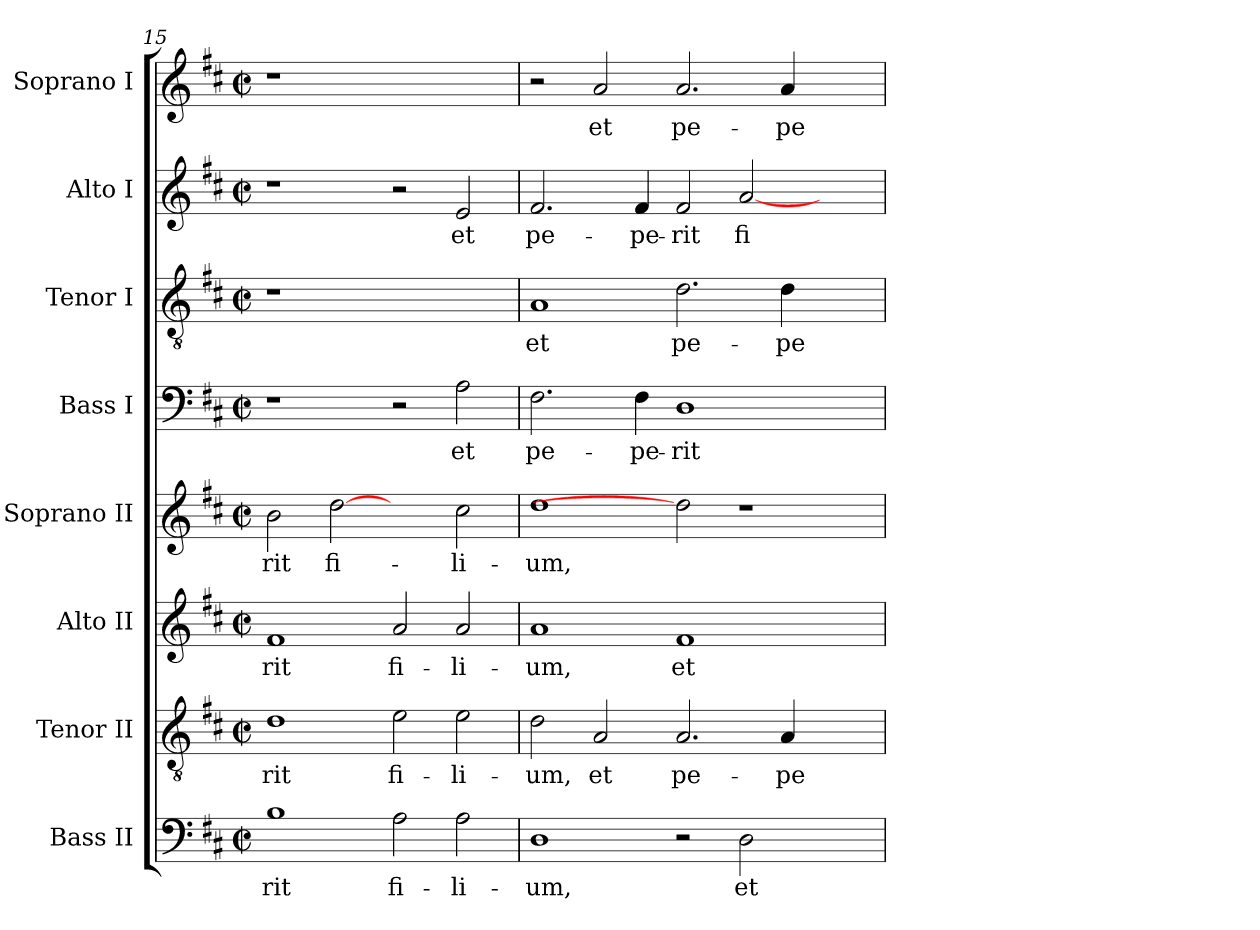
**kern	**text	**kern	**text	**kern	**text	**kern	**text	**kern	**text	**kern	**text	**kern	**text	**kern	**text
*part8	*part8	*part7	*part7	*part6	*part6	*part5	*part5	*part4	*part4	*part3	*part3	*part2	*part2	*part1	*part1
*staff8	*staff8	*staff7	*staff7	*staff6	*staff6	*staff5	*staff5	*staff4	*staff4	*staff3	*staff3	*staff2	*staff2	*staff1	*staff1
*I"Bass II	*	*I"Tenor II	*	*I"Alto II	*	*I"Soprano II	*	*I"Bass I	*	*I"Tenor I	*	*I"Alto I	*	*I"Soprano I	*
*I'B. II	*	*	*	*	*	*I'A. I	*	*	*	*	*	*I'T. I	*	*	*
*clefF4	*	*clefGv2	*	*clefG2	*	*clefG2	*	*clefF4	*	*clefGv2	*	*clefG2	*	*clefG2	*
*	*	*	*	*	*	*	*	*ITrd7c12	*	*	*	*ITrd7c12	*	*	*
*k[f#c#]	*	*k[f#c#]	*	*k[f#c#]	*	*k[f#c#]	*	*k[f#c#]	*	*k[f#c#]	*	*k[f#c#]	*	*k[f#c#]	*
*D:	*	*D:	*	*D:	*	*D:	*	*D:	*	*D:	*	*D:	*	*D:	*
*M2/2	*	*M2/2	*	*M2/2	*	*M2/2	*	*M2/2	*	*M2/2	*	*M2/2	*	*M2/2	*
*met(c|)	*	*met(c|)	*	*met(c|)	*	*met(c|)	*	*met(c|)	*	*met(c|)	*	*met(c|)	*	*met(c|)	*
=15	=15	=15	=15	=15	=15	=15	=15	=15	=15	=15	=15	=15	=15	=15	=15
!	!LO:LY:b:color=#000000	!	!	!	!	!	!	!	!	!	!	!	!	!	!
!	!	!	!LO:LY:b:color=#000000	!	!	!	!	!	!	!	!	!	!	!	!
!	!	!	!	!	!LO:LY:b:color=#000000	!	!	!	!	!	!	!	!	!	!
!	!	!	!	!	!	!	!LO:LY:b:color=#000000	!	!	!LO:N:vis=1	!	!	!	!LO:N:vis=1	!
1Bi	-rit	1di	-rit	1f#i	-rit	2bi\	-rit	1r	.	1r	.	1r	.	1r	.
!	!	!	!	!	!	!	!LO:LY:b:color=#000000	!	!	!	!	!	!	!	!
.	.	.	.	.	.	[2ddi	fi-	.	.	.	.	.	.	.	.
!	!LO:LY:b:color=#000000	!	!	!	!	!	!	!	!	!	!	!	!	!	!
!	!	!	!LO:LY:b:color=#000000	!	!	!	!	!	!	!	!	!	!	!	!
!	!	!	!	!	!LO:LY:b:color=#000000	!	!	!	!	!	!	!	!	!	!
2Ai\	fi-	2ei\	fi-	2ai/	fi-	2ryy	.	2r	.	1ryy	.	2r	.	1ryy	.
!	!LO:LY:b:color=#000000	!	!	!	!	!	!	!	!	!	!	!	!	!	!
!	!	!	!LO:LY:b:color=#000000	!	!	!	!	!	!	!	!	!	!	!	!
!	!	!	!	!	!LO:LY:b:color=#000000	!	!	!	!	!	!	!	!	!	!
!	!	!	!	!	!	!	!LO:LY:b:color=#000000	!	!	!	!	!	!	!	!
!	!	!	!	!	!	!	!	!	!LO:LY:b:color=#000000	!	!	!	!	!	!
!	!	!	!	!	!	!	!	!	!	!	!	!	!LO:LY:b:color=#000000	!	!
2Ai\	-li-	2ei\	-li-	2ai/	-li-	2cc#i\	-li-	2AAi\	et	.	.	2Ei/	et	.	.
!!LO:LB:g=z
=16	=16	=16	=16	=16	=16	=16	=16	=16	=16	=16	=16	=16	=16	=16	=16
!	!LO:LY:b:color=#000000	!	!	!	!	!	!	!	!	!	!	!	!	!	!
!	!	!	!LO:LY:b:color=#000000	!	!	!	!	!	!	!	!	!	!	!	!
!	!	!	!	!	!LO:LY:b:color=#000000	!	!	!	!	!	!	!	!	!	!
!	!	!	!	!	!	!	!LO:LY:b:color=#000000	!	!	!	!	!	!	!	!
!	!	!	!	!	!	!	!	!	!LO:LY:b:color=#000000	!	!	!	!	!	!
!	!	!	!	!	!	!	!	!	!	!	!LO:LY:b:color=#000000	!	!	!	!
!	!	!	!	!	!	!	!	!	!	!	!	!	!LO:LY:b:color=#000000	!	!
1Di	-um,	2di\	-um,	1ai	-um,	1ddi	-um,	2.FF#i\	pe-	1Ai	et	2.F#i/	pe-	2r	.
!	!	!	!LO:LY:b:color=#000000	!	!	!	!	!	!	!	!	!	!	!	!
!	!	!	!	!	!	!	!	!	!	!	!	!	!	!	!LO:LY:b:color=#000000
.	.	2Ai/	et	.	.	.	.	.	.	.	.	.	.	2ai/	et
!	!	!	!	!	!	!	!	!	!LO:LY:b:color=#000000	!	!	!	!	!	!
!	!	!	!	!	!	!	!	!	!	!	!	!	!LO:LY:b:color=#000000	!	!
.	.	.	.	.	.	.	.	4FF#i\	-pe-	.	.	4F#i/	-pe-	.	.
!	!	!	!LO:LY:b:color=#000000	!	!	!	!	!	!	!	!	!	!	!	!
!	!	!	!	!	!LO:LY:b:color=#000000	!	!	!	!	!	!	!	!	!	!
!	!	!	!	!	!	!	!	!	!LO:LY:b:color=#000000	!	!	!	!	!	!
!	!	!	!	!	!	!	!	!	!	!	!LO:LY:b:color=#000000	!	!	!	!
!	!	!	!	!	!	!	!	!	!	!	!	!	!LO:LY:b:color=#000000	!	!
!	!	!	!	!	!	!	!	!	!	!	!	!	!	!	!LO:LY:b:color=#000000
2r	.	2.Ai/	pe-	1f#i	et	2ddi]	.	1DDi	-rit	2.di\	pe-	2F#i/	-rit	2.ai/	pe-
!	!LO:LY:b:color=#000000	!	!	!	!	!	!	!	!	!	!	!	!	!	!
!	!	!	!	!	!	!	!	!	!	!	!	!	!LO:LY:b:color=#000000	!	!
2Di\	et	.	.	.	.	1r	.	.	.	.	.	[<2Ai/	fi-	.	.
!	!	!	!LO:LY:b:color=#000000	!	!	!	!	!	!	!	!	!	!	!	!
!	!	!	!	!	!	!	!	!	!	!	!LO:LY:b:color=#000000	!	!	!	!
!	!	!	!	!	!	!	!	!	!	!	!	!	!	!	!LO:LY:b:color=#000000
.	.	4Ai/	-pe-	.	.	.	.	.	.	4di\	-pe-	.	.	4ai/	-pe-
2ryy	.	2ryy	.	2ryy	.	.	.	2ryy	.	2ryy	.	2ryy	.	2ryy	.
=	=	=	=	=	=	=	=	=	=	=	=	=	=	=	=
*-	*-	*-	*-	*-	*-	*-	*-	*-	*-	*-	*-	*-	*-	*-	*-
